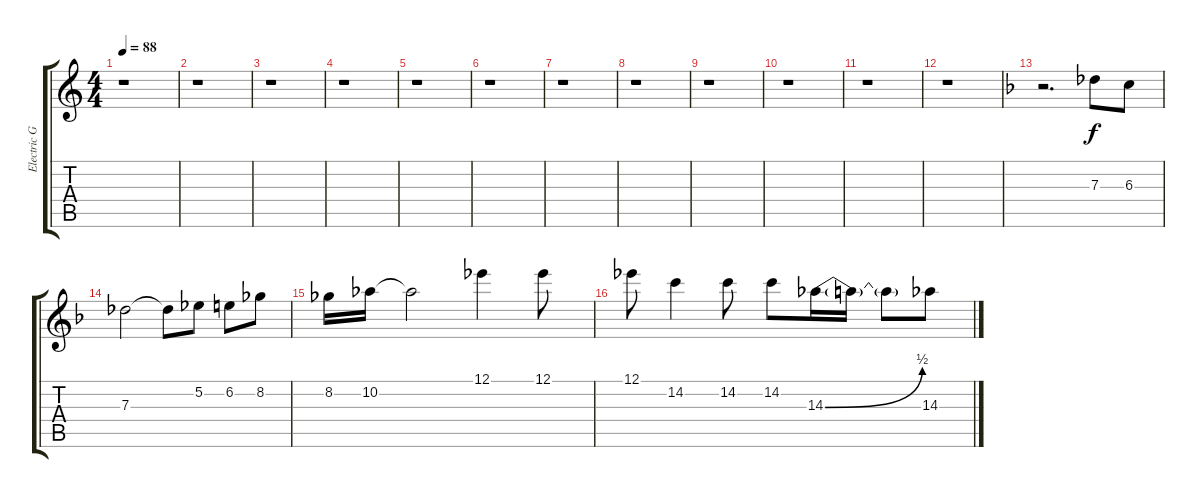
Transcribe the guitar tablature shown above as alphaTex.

\track ("Electric Guitar" "Electric G") {instrument acousticguitarsteel}
\staff {score tabs}
\tuning (Eb4 Bb3 Gb3 Db3 Ab2 Eb2) {hide}
\ts (4 4)
\tempo 88
\clef g2
\ks aminor
r.1{dy f} |
r.1 |
r.1 |
r.1 |
r.1 |
r.1 |
r.1 |
r.1 |
r.1 |
r.1 |
r.1 |
r.1 |
\ks f
r.2{d} 7.3.8 6.3.8 |
7.3.2 7.3{t}.8 5.2.8 6.2.8 8.2.8 |
8.2.16 10.2.16 10.2{t}.2 12.1.4 12.1.8 |
12.1.8 14.2.4 14.2.8 14.2.8 14.3{be (bend 0 0 60 2)}.16 14.3{t}.16 14.3{t}.8 14.3.8
